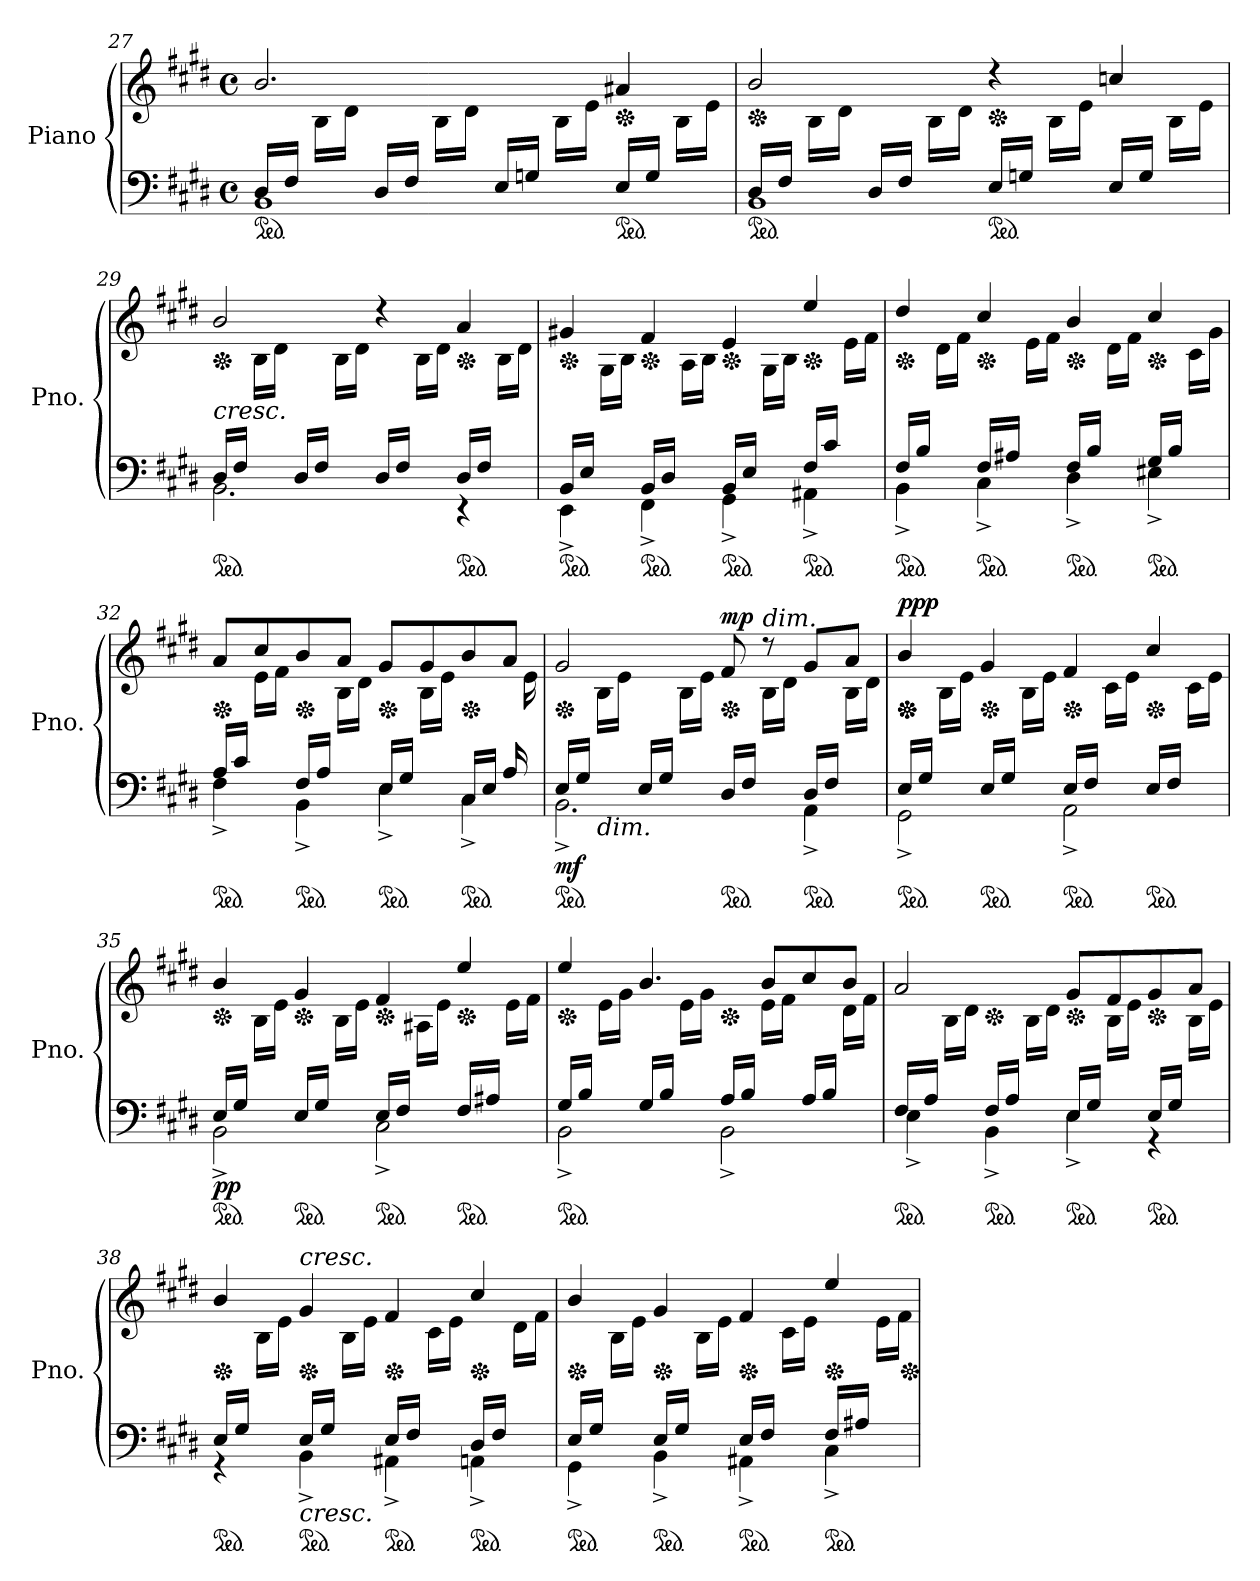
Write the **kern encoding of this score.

**kern	**kern	**dynam
*part1	*part1	*part1
*staff2	*staff1	*staff1/2
*I"Piano	*	*
*I'Pno.	*	*
*clefF4	*clefG2	*
*k[f#c#g#d#]	*k[f#c#g#d#]	*
*M4/4	*M4/4	*
*met(c)	*met(c)	*
*MM92	*MM92	*
*ped	*	*
=27	=27	=27
*^	*^	*
16D#/LL	1BB	2.b/	8ryy	.
16F#/JJ	.	.	.	.
8ryy	.	.	16B\LL	.
.	.	.	16d#\JJ	.
16D#/LL	.	.	8ryy	.
16F#/JJ	.	.	.	.
8ryy	.	.	16B\LL	.
.	.	.	16d#\JJ	.
16E/LL	.	.	8ryy	.
16Gn/JJ	.	.	.	.
8ryy	.	.	16B\LL	.
.	.	.	16e\JJ	.
*ped	*	*	*	*
*	*	*Xped	*	*
16E/LL	.	4a#X/	8ryy	.
16G/JJ	.	.	.	.
8ryy	.	.	16B\LL	.
.	.	.	16e\JJ	.
!!LO:LB:g=z	!!
=28	=28	=28	=28	=28
*ped	*	*	*	*
*	*	*Xped	*	*
16D#/LL	1BB	2b/	8ryy	.
16F#/JJ	.	.	.	.
8ryy	.	.	16B\LL	.
.	.	.	16d#\JJ	.
16D#/LL	.	.	8ryy	.
16F#/JJ	.	.	.	.
8ryy	.	.	16B\LL	.
.	.	.	16d#\JJ	.
*ped	*	*	*	*
*	*	*Xped	*	*
16E/LL	.	4r	8ryy	.
16Gn/JJ	.	.	.	.
8ryy	.	.	16B\LL	.
.	.	.	16e\JJ	.
*	*	*MM80	*	*
16E/LL	.	4ccn/	8ryy	.
16G/JJ	.	.	.	.
8ryy	.	.	16B\LL	.
.	.	.	16e\JJ	.
=29	=29	=29	=29	=29
*ped	*	*	*	*
*	*	*Xped	*	*
!LO:TX:a:i:t=cresc.	!	!	!	!
16D#/LL	2.BB\	2b/	8ryy	.
16F#/JJ	.	.	.	.
8ryy	.	.	16B\LL	.
.	.	.	16d#\JJ	.
16D#/LL	.	.	8ryy	.
16F#/JJ	.	.	.	.
8ryy	.	.	16B\LL	.
.	.	.	16d#\JJ	.
*	*	*MM92	*	*
16D#/LL	.	4r	8ryy	.
16F#/JJ	.	.	.	.
8ryy	.	.	16B\LL	.
.	.	.	16d#\JJ	.
*ped	*	*	*	*
*	*	*Xped	*	*
!	!	!	!	!LO:DY:b=2
!	!	!	!	!LO:DY:n=1:a
16D#/LL	4r	4a/	8ryy	mf f
16F#/JJ	.	.	.	.
8ryy	.	.	16B\LL	.
.	.	.	16d#\JJ	.
=30	=30	=30	=30	=30
*ped	*	*	*	*
*	*	*Xped	*	*
16BB/LL	4EE^\	4g#X/	8ryy	.
16E/JJ	.	.	.	.
8ryy	.	.	16G#\LL	.
.	.	.	16B\JJ	.
*ped	*	*	*	*
*	*	*Xped	*	*
16BB/LL	4FF#^\	4f#/	8ryy	.
16D#/JJ	.	.	.	.
8ryy	.	.	16A\LL	.
.	.	.	16B\JJ	.
*ped	*	*	*	*
*	*	*Xped	*	*
16BB/LL	4GG#^\	4e/	8ryy	.
16E/JJ	.	.	.	.
8ryy	.	.	16G#\LL	.
.	.	.	16B\JJ	.
*ped	*	*	*	*
*	*	*Xped	*	*
16F#/LL	4AA#X^\	4ee/	8ryy	.
16c#/JJ	.	.	.	.
8ryy	.	.	16e\LL	.
.	.	.	16f#\JJ	.
!!LO:PB:g=z	!!
=31	=31	=31	=31	=31
*ped	*	*	*	*
*	*	*Xped	*	*
16F#/LL	4BB^\	4dd#/	8ryy	.
16B/JJ	.	.	.	.
8ryy	.	.	16d#\LL	.
.	.	.	16f#\JJ	.
*ped	*	*	*	*
*	*	*Xped	*	*
16F#/LL	4C#^\	4cc#/	8ryy	.
16A#X/JJ	.	.	.	.
8ryy	.	.	16e\LL	.
.	.	.	16f#\JJ	.
*ped	*	*	*	*
*	*	*Xped	*	*
16F#/LL	4D#^\	4b/	8ryy	.
16B/JJ	.	.	.	.
8ryy	.	.	16d#\LL	.
.	.	.	16f#\JJ	.
*ped	*	*	*	*
*	*	*Xped	*	*
16G#/LL	4E#X^\	4cc#/	8ryy	.
16B/JJ	.	.	.	.
8ryy	.	.	16c#\LL	.
.	.	.	16g#\JJ	.
=32	=32	=32	=32	=32
*ped	*	*	*	*
*	*	*Xped	*	*
16A/LL	4F#^\	8a/L	8ryy	.
16c#/JJ	.	.	.	.
8ryy	.	8cc#/	16e\LL	.
.	.	.	16f#\JJ	.
*ped	*	*	*	*
*	*	*Xped	*	*
16F#/LL	4BB^\	8b/	8ryy	.
16A/JJ	.	.	.	.
8ryy	.	8a/J	16B\LL	.
.	.	.	16d#\JJ	.
*ped	*	*	*	*
*	*	*Xped	*	*
16E/LL	4E^\	8g#/L	8ryy	.
16G#/JJ	.	.	.	.
8ryy	.	8g#/	16B\LL	.
.	.	.	16e\JJ	.
*ped	*	*	*	*
*	*	*Xped	*	*
16C#/LL	4C#^\	8b/	8.ryy	.
16E/JJ	.	.	.	.
16A/	.	8a/J	.	.
16ryy	.	.	16e\	.
=33	=33	=33	=33	=33
*ped	*	*	*	*
*	*	*Xped	*	*
!	!	!	!	!LO:DY:b=2
16E/LL	2.BB^\	2g#/	8ryy	mf
16G#/JJ	.	.	.	.
!LO:TX:b:i:t=dim.	!	!	!	!
8ryy	.	.	16B\LL	.
.	.	.	16e\JJ	.
16E/LL	.	.	8ryy	.
16G#/JJ	.	.	.	.
*	*	*MM80	*	*
8ryy	.	.	16B\LL	.
.	.	.	16e\JJ	.
*ped	*	*	*	*
*	*	*Xped	*	*
!	!	!	!	!LO:DY:a
16D#/LL	.	8f#/	8ryy	mp
16F#/JJ	.	.	.	.
!	!	!LO:TX:a:i:t=dim.	!	!
8ryy	.	8r	16B\LL	.
.	.	.	16d#\JJ	.
*ped	*	*	*	*
16D#/LL	4AA^\	8g#/L	8ryy	.
16F#/JJ	.	.	.	.
8ryy	.	8a/J	16B\LL	.
.	.	.	16d#\JJ	.
!!LO:LB:g=z	!!
=34	=34	=34	=34	=34
*ped	*	*	*	*
*	*	*Xped	*	*
*	*	*Xped	*	*
*	*	*MM92	*	*
!	!	!	!	!LO:DY:b=2
!	!	!	!	!LO:DY:n=1:a
16E/LL	2GG#^\	4b/	8ryy	pp p
16G#/JJ	.	.	.	.
8ryy	.	.	16B\LL	.
.	.	.	16e\JJ	.
*ped	*	*	*	*
*	*	*Xped	*	*
16E/LL	.	4g#/	8ryy	.
16G#/JJ	.	.	.	.
8ryy	.	.	16B\LL	.
.	.	.	16e\JJ	.
*ped	*	*	*	*
*	*	*Xped	*	*
16E/LL	2AA^\	4f#/	8ryy	.
16F#/JJ	.	.	.	.
8ryy	.	.	16c#\LL	.
.	.	.	16e\JJ	.
*ped	*	*	*	*
*	*	*Xped	*	*
*	*	*MM80	*	*
16E/LL	.	4cc#/	8ryy	.
16F#/JJ	.	.	.	.
8ryy	.	.	16c#\LL	.
.	.	.	16e\JJ	.
=35	=35	=35	=35	=35
*ped	*	*	*	*
*	*	*Xped	*	*
!	!	!	!	!LO:DY:b=2
16E/LL	2BB^\	4b/	8ryy	pp
16G#/JJ	.	.	.	.
8ryy	.	.	16B\LL	.
.	.	.	16e\JJ	.
*ped	*	*	*	*
*	*	*Xped	*	*
*	*	*MM92	*	*
16E/LL	.	4g#/	8ryy	.
16G#/JJ	.	.	.	.
8ryy	.	.	16B\LL	.
.	.	.	16e\JJ	.
*ped	*	*	*	*
*	*	*Xped	*	*
16E/LL	2C#^\	4f#/	8ryy	.
16F#/JJ	.	.	.	.
8ryy	.	.	16A#X\LL	.
.	.	.	16e\JJ	.
*ped	*	*	*	*
*	*	*Xped	*	*
*	*	*MM80	*	*
16F#/LL	.	4ee/	8ryy	.
16A#X/JJ	.	.	.	.
8ryy	.	.	16e\LL	.
.	.	.	16f#\JJ	.
=36	=36	=36	=36	=36
*ped	*	*	*	*
*	*	*Xped	*	*
*	*	*MM92	*	*
16G#/LL	2BB^\	4ee/	8ryy	.
16B/JJ	.	.	.	.
8ryy	.	.	16e\LL	.
.	.	.	16g#\JJ	.
16G#/LL	.	4.b/	8ryy	.
16B/JJ	.	.	.	.
8ryy	.	.	16e\LL	.
.	.	.	16g#\JJ	.
*	*	*Xped	*	*
16A/LL	2BB^\	.	8ryy	.
16B/JJ	.	.	.	.
8ryy	.	8b/L	16e\LL	.
.	.	.	16f#\JJ	.
16A/LL	.	8cc#/	8ryy	.
16B/JJ	.	.	.	.
8ryy	.	8b/J	16d#\LL	.
.	.	.	16f#\JJ	.
!!LO:LB:g=z	!!
=37	=37	=37	=37	=37
*ped	*	*	*	*
16F#/LL	4E^\	2a/	8ryy	.
16A/JJ	.	.	.	.
8ryy	.	.	16B\LL	.
.	.	.	16d#\JJ	.
*ped	*	*	*	*
*	*	*Xped	*	*
16F#/LL	4BB^\	.	8ryy	.
16A/JJ	.	.	.	.
8ryy	.	.	16B\LL	.
.	.	.	16d#\JJ	.
*ped	*	*	*	*
*	*	*Xped	*	*
16E/LL	4E^\	8g#/L	8ryy	.
16G#/JJ	.	.	.	.
8ryy	.	8f#/	16B\LL	.
.	.	.	16e\JJ	.
*ped	*	*	*	*
*	*	*Xped	*	*
16E/LL	4r	8g#/	8ryy	.
16G#/JJ	.	.	.	.
8ryy	.	8a/J	16B\LL	.
.	.	.	16e\JJ	.
=38	=38	=38	=38	=38
*ped	*	*	*	*
*	*	*Xped	*	*
16E/LL	4r	4b/	8ryy	.
16G#/JJ	.	.	.	.
8ryy	.	.	16B\LL	.
.	.	.	16e\JJ	.
*ped	*	*	*	*
*	*	*Xped	*	*
!	!	!LO:TX:a:i:t=cresc.	!	!
!LO:TX:b:i:t=cresc.	!	!	!	!
16E/LL	4BB^\	4g#/	8ryy	.
16G#/JJ	.	.	.	.
8ryy	.	.	16B\LL	.
.	.	.	16e\JJ	.
*ped	*	*	*	*
*	*	*Xped	*	*
16E/LL	4AA#X^\	4f#/	8ryy	.
16F#/JJ	.	.	.	.
8ryy	.	.	16c#\LL	.
.	.	.	16e\JJ	.
*ped	*	*	*	*
*	*	*Xped	*	*
16D#/LL	4AAn^\	4cc#/	8ryy	.
16F#/JJ	.	.	.	.
8ryy	.	.	16d#\LL	.
.	.	.	16f#\JJ	.
=39	=39	=39	=39	=39
*ped	*	*	*	*
*	*	*Xped	*	*
16E/LL	4GG#^\	4b/	8ryy	.
16G#/JJ	.	.	.	.
8ryy	.	.	16B\LL	.
.	.	.	16e\JJ	.
*ped	*	*	*	*
*	*	*Xped	*	*
16E/LL	4BB^\	4g#/	8ryy	.
16G#/JJ	.	.	.	.
8ryy	.	.	16B\LL	.
.	.	.	16e\JJ	.
*ped	*	*	*	*
*	*	*Xped	*	*
16E/LL	4AA#X^\	4f#/	8ryy	.
16F#/JJ	.	.	.	.
8ryy	.	.	16c#\LL	.
.	.	.	16e\JJ	.
*ped	*	*	*	*
*	*	*Xped	*	*
16F#/LL	4C#^\	4ee/	8ryy	.
16A#X/JJ	.	.	.	.
8ryy	.	.	16e\LL	.
.	.	.	16f#\JJ	.
*v	*v	*	*	*
*	*Xped	*	*
*	*v	*v	*
=	=	=
*-	*-	*-
